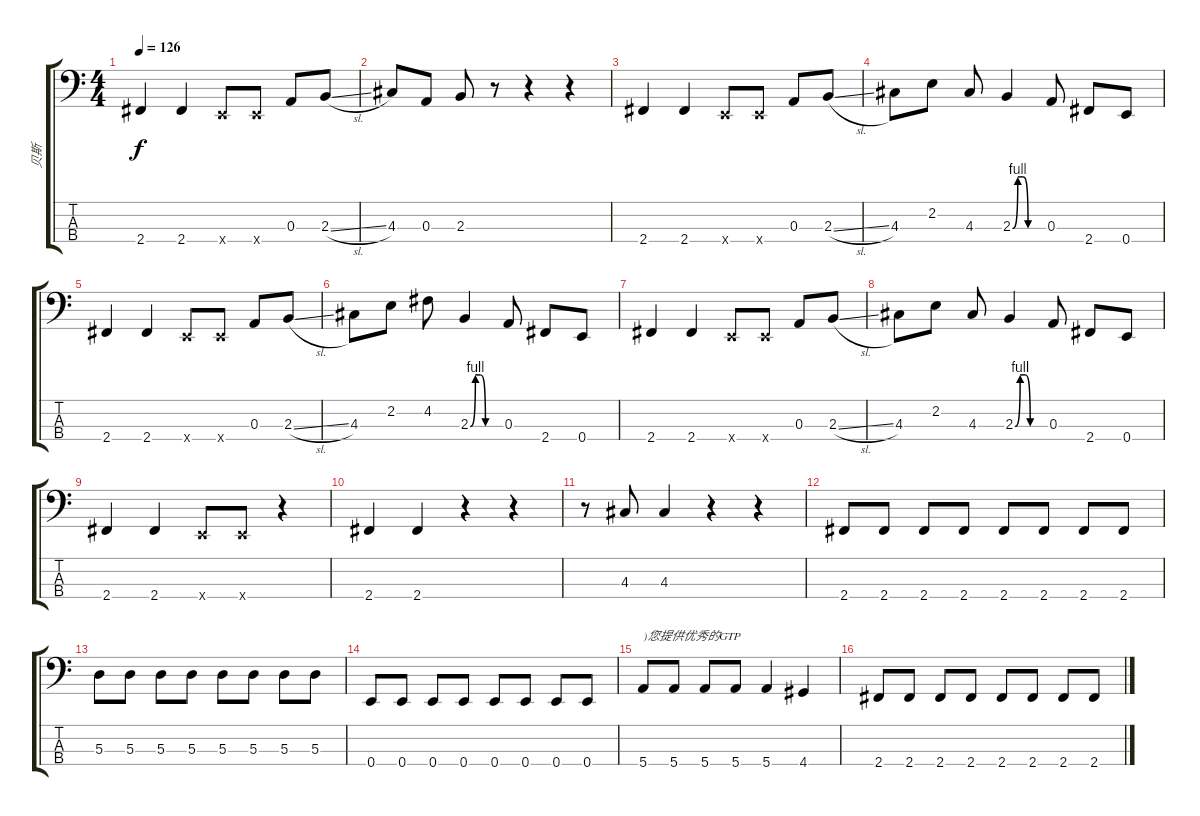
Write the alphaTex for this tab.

\track ("贝斯" "贝斯") {instrument electricbasspick}
\staff {score tabs}
\tuning (G2 D2 A1 E1) {hide}
\ts (4 4)
\tempo 126
\clef f4
\ks c
2.4.4{dy f} 2.4.4 0.4{x}.8 0.4{x}.8 0.3.8 2.3{sl}.8 |
4.3.8 0.3.8 2.3.8 r.8 r.4 r.4 |
2.4.4 2.4.4 0.4{x}.8 0.4{x}.8 0.3.8 2.3{sl}.8 |
4.3.8 2.2.8 4.3.8 2.3{be (custom 0 0 10 4 20 4 30 0 60 0)}.4 0.3.8 2.4.8 0.4.8 |
2.4.4 2.4.4 0.4{x}.8 0.4{x}.8 0.3.8 2.3{sl}.8 |
4.3.8 2.2.8 4.2.8 2.3{be (custom 0 0 10 4 20 4 30 0 60 0)}.4 0.3.8 2.4.8 0.4.8 |
2.4.4 2.4.4 0.4{x}.8 0.4{x}.8 0.3.8 2.3{sl}.8 |
4.3.8 2.2.8 4.3.8 2.3{be (custom 0 0 10 4 20 4 30 0 60 0)}.4 0.3.8 2.4.8 0.4.8 |
2.4.4 2.4.4 0.4{x}.8 0.4{x}.8 r.4 |
2.4.4 2.4.4 r.4 r.4 |
r.8 4.3.8 4.3.4 r.4 r.4 |
2.4.8 2.4.8 2.4.8 2.4.8 2.4.8 2.4.8 2.4.8 2.4.8 |
5.3.8 5.3.8 5.3.8 5.3.8 5.3.8 5.3.8 5.3.8 5.3.8 |
0.4.8 0.4.8 0.4.8 0.4.8 0.4.8 0.4.8 0.4.8 0.4.8 |
5.4.8{txt ")您提供优秀的GTP"} 5.4.8 5.4.8 5.4.8 5.4.4 4.4.4 |
2.4.8 2.4.8 2.4.8 2.4.8 2.4.8 2.4.8 2.4.8 2.4.8
